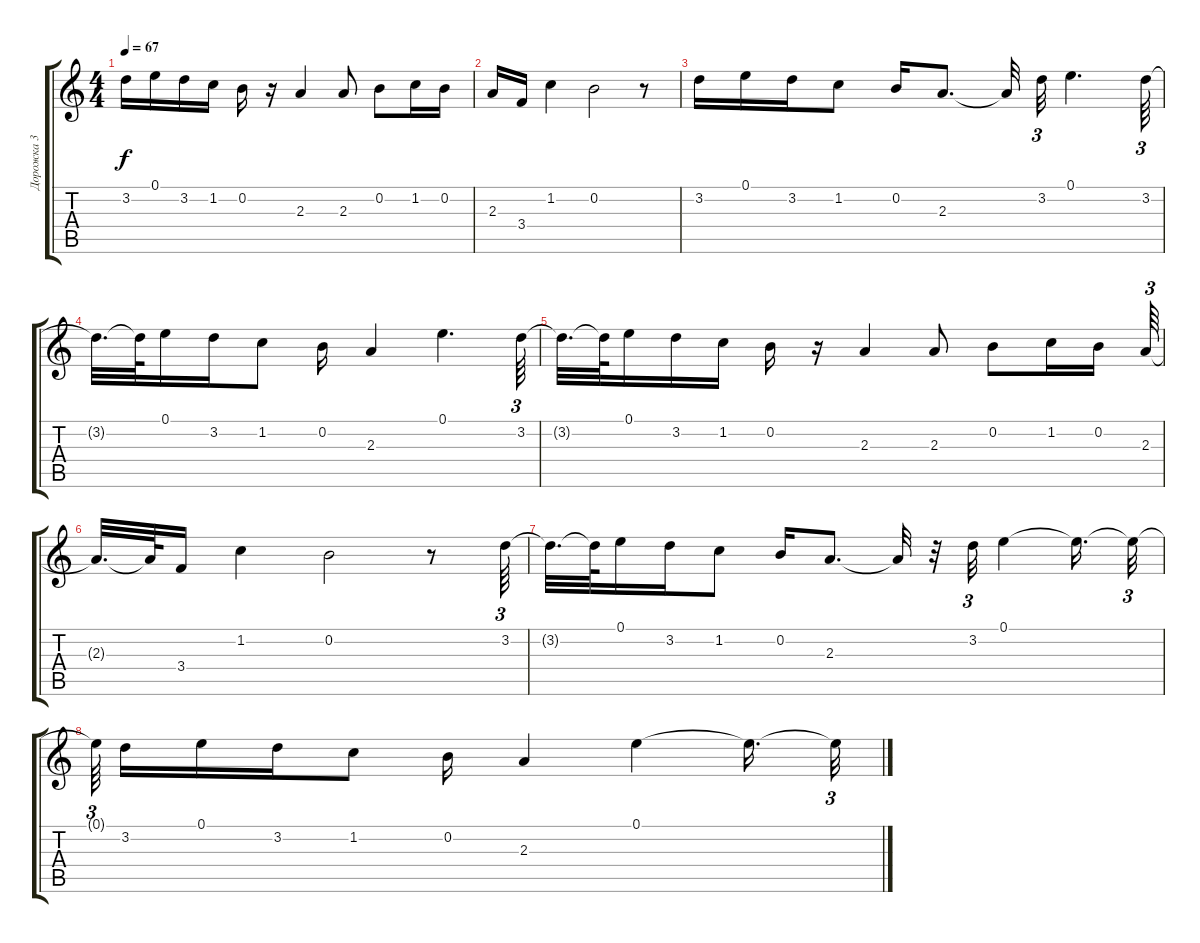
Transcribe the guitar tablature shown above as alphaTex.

\track ("Дорожка 3" "Дорожка 3") {instrument electricguitarclean}
\staff {score tabs}
\tuning (E4 B3 G3 D3 A2 E2) {hide}
\ts (4 4)
\tempo 67
\clef g2
\ks c
3.2.16{dy f} 0.1.16 3.2.16 1.2.16 0.2.16 r.16 2.3.4 2.3.8 0.2.8 1.2.16 0.2.16 |
2.3.16 3.4.16 1.2.4 0.2.2 r.8 |
3.2.16 0.1.16 3.2.16 1.2.8 0.2.16 2.3.8{d} 2.3{t}.32 3.2.32{tu (3 2)} 0.1.4{d} 3.2.64{tu (3 2)} |
3.2{t}.32{d} 3.2{t}.64 0.1.16 3.2.16 1.2.8 0.2.16 2.3.4 0.1.4{d} 3.2.64{tu (3 2)} |
3.2{t}.32{d} 3.2{t}.64 0.1.16 3.2.16 1.2.16 0.2.16 r.16 2.3.4 2.3.8 0.2.8 1.2.16 0.2.16 2.3.64{tu (3 2)} |
2.3{t}.32{d} 2.3{t}.64 3.4.16 1.2.4 0.2.2 r.8 3.2.64{tu (3 2)} |
3.2{t}.32{d} 3.2{t}.64 0.1.16 3.2.16 1.2.8 0.2.16 2.3.8{d} 2.3{t}.32 r.32 3.2.32{tu (3 2)} 0.1.4 0.1{t}.16{d} 0.1{t}.32{tu (3 2)} |
0.1{t}.64{tu (3 2)} 3.2.16 0.1.16 3.2.16 1.2.8 0.2.16 2.3.4 0.1.4 0.1{t}.16{d} 0.1{t}.32{tu (3 2)}
